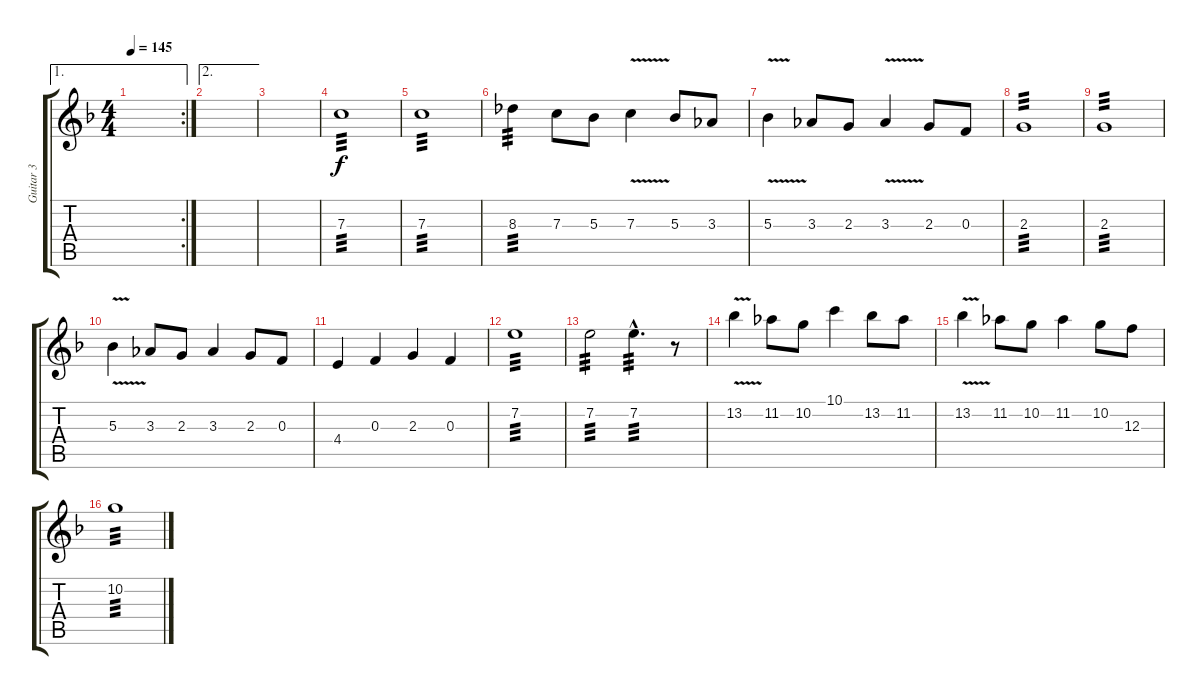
\track ("Guitar 3" "Guitar 3") {instrument acousticguitarsteel}
\staff {score tabs}
\tuning (D4 A3 F3 C3 G2 C2) {hide}
\ae 1
\rc 2
\ts (4 4)
\tempo 145
\clef g2
\ks f
|
\ae 2
|
|
7.3.1{tp 3} |
7.3.1{tp 3} |
8.3.4{tp 3} 7.3.8 5.3.8 7.3{v}.4 5.3.8 3.3.8 |
5.3{v}.4 3.3.8 2.3.8 3.3{v}.4 2.3.8 0.3.8 |
2.3.1{tp 3} |
2.3.1{tp 3} |
5.3{v}.4 3.3.8 2.3.8 3.3.4 2.3.8 0.3.8 |
4.4.4 0.3.4 2.3.4 0.3.4 |
7.2.1{tp 3} |
7.2.2{tp 3} 7.2{hac}.4{d tp 3} r.8 |
13.2{v}.4 11.2.8 10.2.8 10.1.4 13.2.8 11.2.8 |
13.2{v}.4 11.2.8 10.2.8 11.2.4 10.2.8 12.3.8 |
10.2.1{tp 3}
